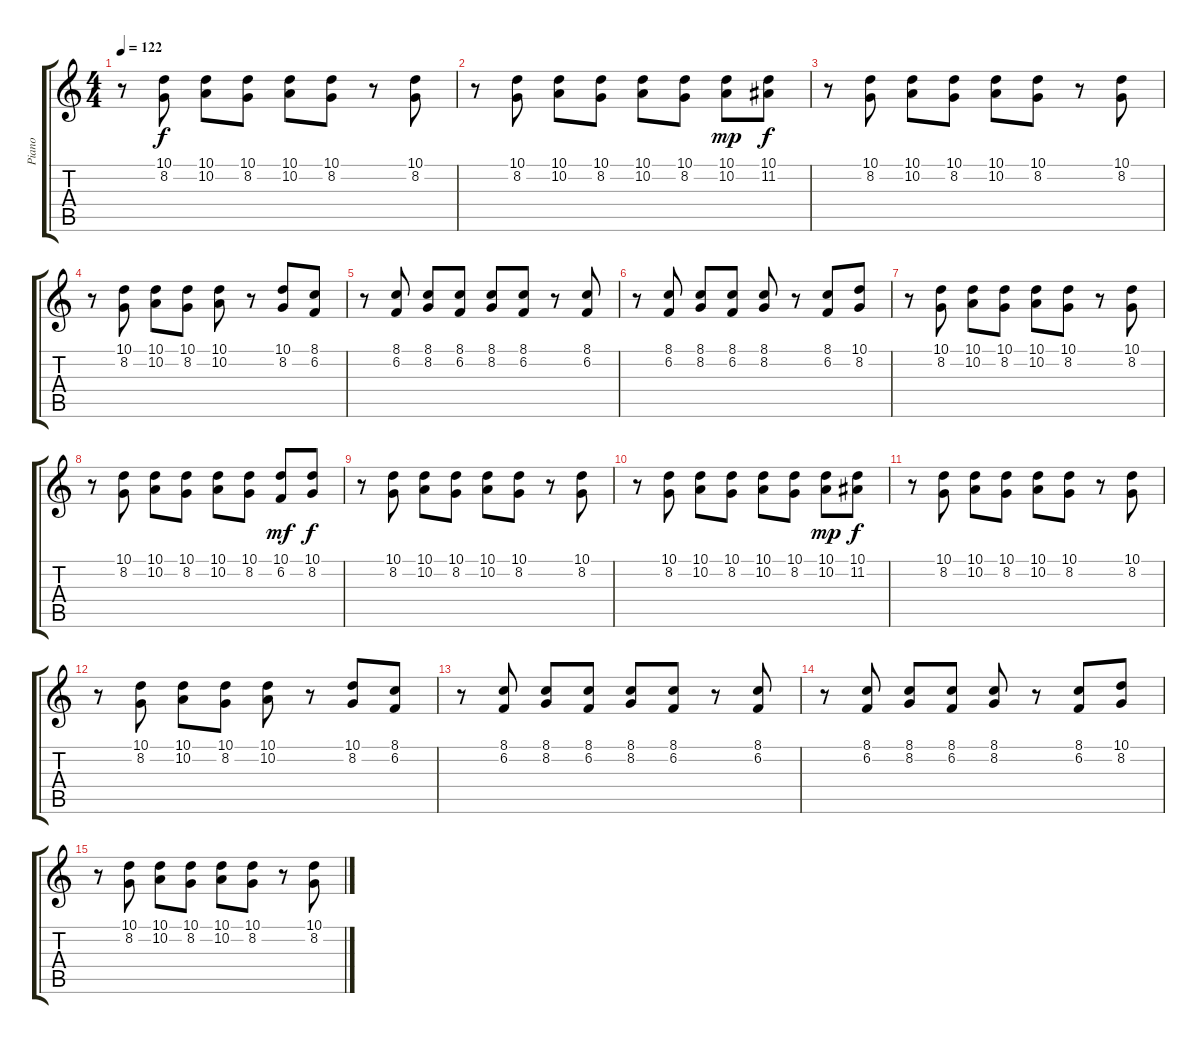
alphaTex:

\track ("Piano" "Piano") {instrument brightacousticpiano}
\staff {score tabs}
\tuning (E4 B3 G3 D3 A2 E2) {hide}
\ts (4 4)
\tempo 122
\clef g2
\ks c
r.8{dy f} (10.1 8.2).8 (10.1 10.2).8 (10.1 8.2).8 (10.1 10.2).8 (10.1 8.2).8 r.8 (10.1 8.2).8 |
r.8 (10.1 8.2).8 (10.1 10.2).8 (10.1 8.2).8 (10.1 10.2).8 (10.1 8.2).8 (10.1 10.2).8{dy mp} (10.1 11.2).8{dy f} |
r.8 (10.1 8.2).8 (10.1 10.2).8 (10.1 8.2).8 (10.1 10.2).8 (10.1 8.2).8 r.8 (10.1 8.2).8 |
r.8 (10.1 8.2).8 (10.1 10.2).8 (10.1 8.2).8 (10.1 10.2).8 r.8 (10.1 8.2).8 (8.1 6.2).8 |
r.8 (8.1 6.2).8 (8.1 8.2).8 (8.1 6.2).8 (8.1 8.2).8 (8.1 6.2).8 r.8 (8.1 6.2).8 |
r.8 (8.1 6.2).8 (8.1 8.2).8 (8.1 6.2).8 (8.1 8.2).8 r.8 (8.1 6.2).8 (10.1 8.2).8 |
r.8 (10.1 8.2).8 (10.1 10.2).8 (10.1 8.2).8 (10.1 10.2).8 (10.1 8.2).8 r.8 (10.1 8.2).8 |
r.8 (10.1 8.2).8 (10.1 10.2).8 (10.1 8.2).8 (10.1 10.2).8 (10.1 8.2).8 (10.1 6.2).8{dy mf} (10.1 8.2).8{dy f} |
r.8 (10.1 8.2).8 (10.1 10.2).8 (10.1 8.2).8 (10.1 10.2).8 (10.1 8.2).8 r.8 (10.1 8.2).8 |
r.8 (10.1 8.2).8 (10.1 10.2).8 (10.1 8.2).8 (10.1 10.2).8 (10.1 8.2).8 (10.1 10.2).8{dy mp} (10.1 11.2).8{dy f} |
r.8 (10.1 8.2).8 (10.1 10.2).8 (10.1 8.2).8 (10.1 10.2).8 (10.1 8.2).8 r.8 (10.1 8.2).8 |
r.8 (10.1 8.2).8 (10.1 10.2).8 (10.1 8.2).8 (10.1 10.2).8 r.8 (10.1 8.2).8 (8.1 6.2).8 |
r.8 (8.1 6.2).8 (8.1 8.2).8 (8.1 6.2).8 (8.1 8.2).8 (8.1 6.2).8 r.8 (8.1 6.2).8 |
r.8 (8.1 6.2).8 (8.1 8.2).8 (8.1 6.2).8 (8.1 8.2).8 r.8 (8.1 6.2).8 (10.1 8.2).8 |
r.8 (10.1 8.2).8 (10.1 10.2).8 (10.1 8.2).8 (10.1 10.2).8 (10.1 8.2).8 r.8 (10.1 8.2).8
